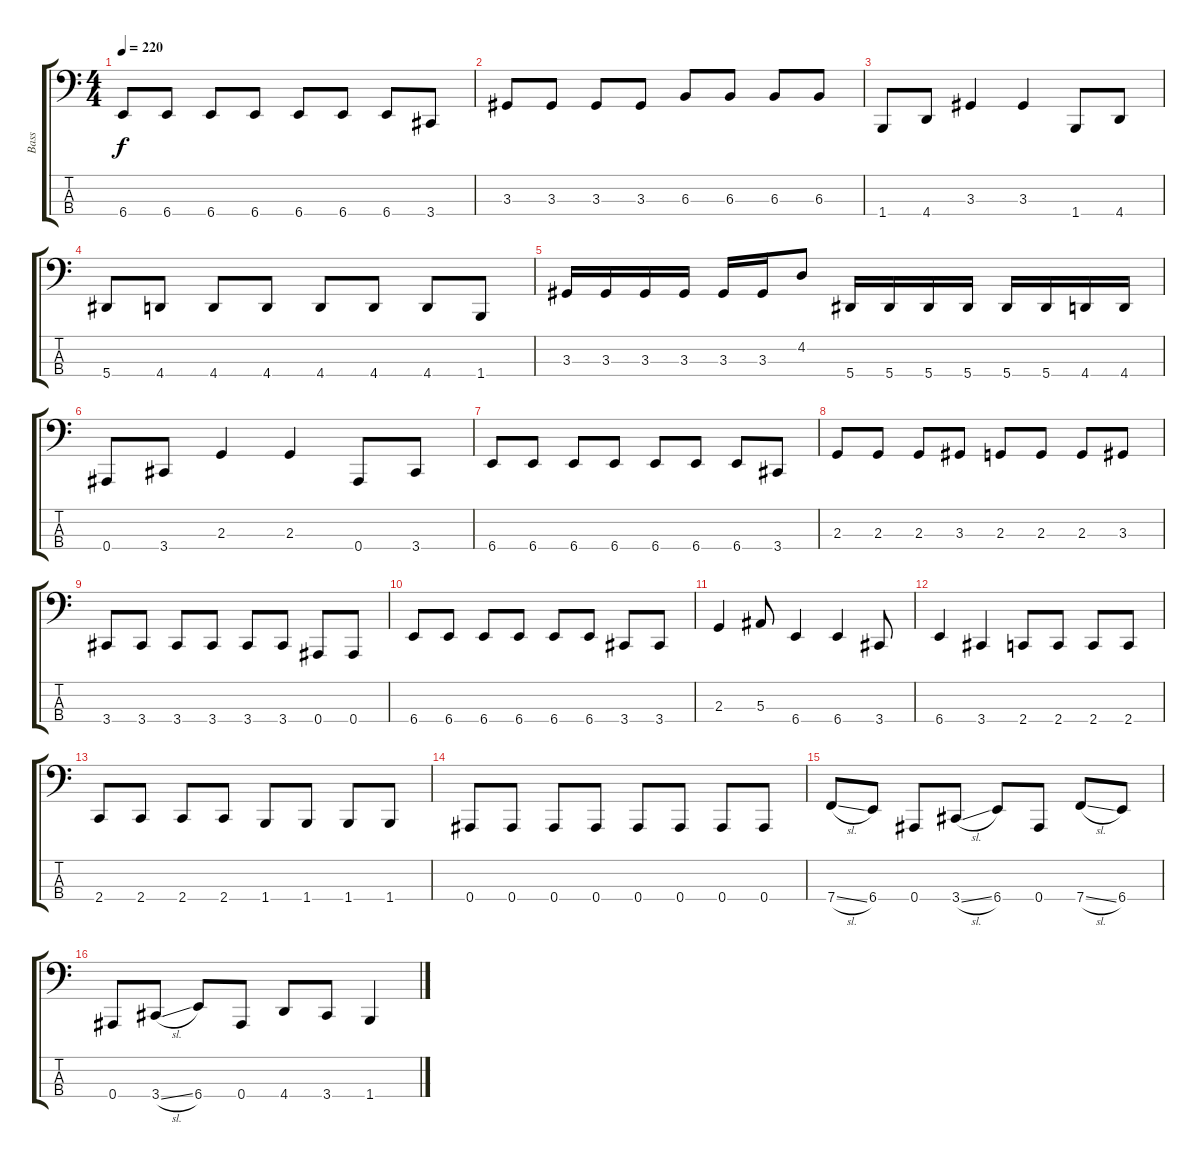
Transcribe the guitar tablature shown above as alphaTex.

\track ("Bass" "Bass") {instrument electricbasspick}
\staff {score tabs}
\tuning (Eb2 Bb1 F1 Bb0) {hide}
\ts (4 4)
\tempo 220
\clef f4
\ks c
6.4.8{dy f} 6.4.8 6.4.8 6.4.8 6.4.8 6.4.8 6.4.8 3.4.8 |
3.3.8 3.3.8 3.3.8 3.3.8 6.3.8 6.3.8 6.3.8 6.3.8 |
1.4.8 4.4.8 3.3.4 3.3.4 1.4.8 4.4.8 |
5.4.8 4.4.8 4.4.8 4.4.8 4.4.8 4.4.8 4.4.8 1.4.8 |
3.3.16 3.3.16 3.3.16 3.3.16 3.3.16 3.3.16 4.2.8 5.4.16 5.4.16 5.4.16 5.4.16 5.4.16 5.4.16 4.4.16 4.4.16 |
0.4.8 3.4.8 2.3.4 2.3.4 0.4.8 3.4.8 |
6.4.8 6.4.8 6.4.8 6.4.8 6.4.8 6.4.8 6.4.8 3.4.8 |
2.3.8 2.3.8 2.3.8 3.3.8 2.3.8 2.3.8 2.3.8 3.3.8 |
3.4.8 3.4.8 3.4.8 3.4.8 3.4.8 3.4.8 0.4.8 0.4.8 |
6.4.8 6.4.8 6.4.8 6.4.8 6.4.8 6.4.8 3.4.8 3.4.8 |
2.3.4 5.3.8 6.4.4 6.4.4 3.4.8 |
6.4.4 3.4.4 2.4.8 2.4.8 2.4.8 2.4.8 |
2.4.8 2.4.8 2.4.8 2.4.8 1.4.8 1.4.8 1.4.8 1.4.8 |
0.4.8 0.4.8 0.4.8 0.4.8 0.4.8 0.4.8 0.4.8 0.4.8 |
7.4{sl}.8 6.4.8 0.4.8 3.4{sl}.8 6.4.8 0.4.8 7.4{sl}.8 6.4.8 |
0.4.8 3.4{sl}.8 6.4.8 0.4.8 4.4.8 3.4.8 1.4.4
